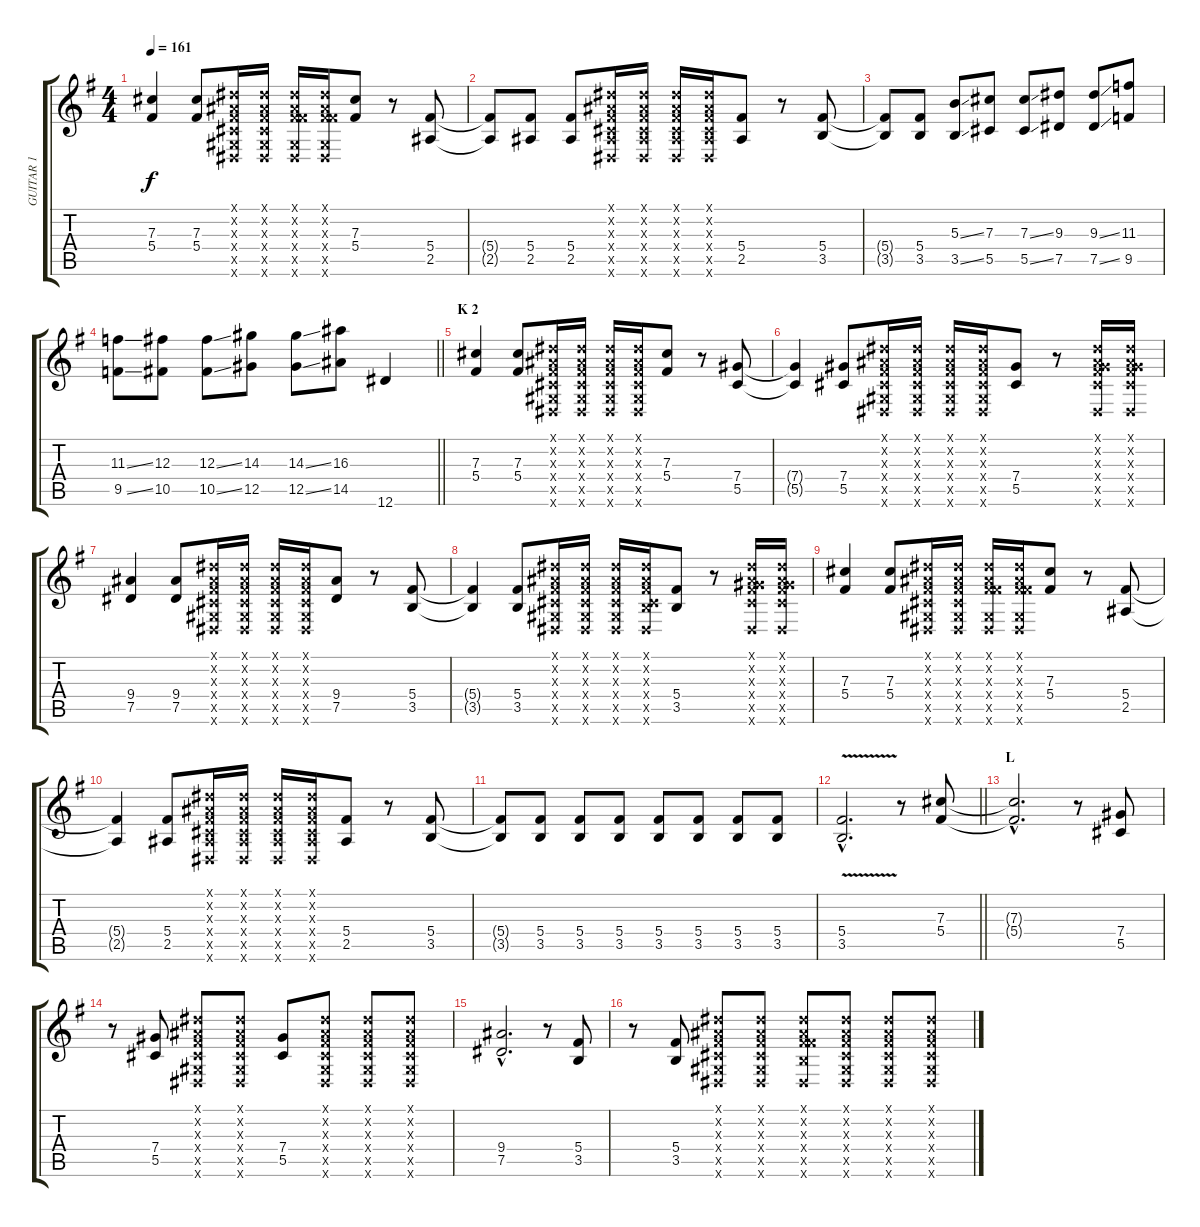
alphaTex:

\track ("GUITAR 1" "GUITAR 1") {instrument distortionguitar}
\staff {score tabs}
\tuning (Eb4 Bb3 Gb3 Db3 Ab2 Eb2) {hide}
\ts (4 4)
\tempo 161
\clef g2
\ks g
(7.3 5.4).4{dy f} (7.3 5.4).8 (0.1{x} 0.2{x} 0.3{x} 0.4{x} 0.5{x} 0.6{x}).16 (0.1{x} 0.2{x} 0.3{x} 0.4{x} 0.5{x} 0.6{x}).16 (0.1{x} 0.2{x} 0.3{x} 5.4{x} 0.5{x} 0.6{x}).16 (0.1{x} 0.2{x} 0.3{x} 5.4{x} 0.5{x} 0.6{x}).16 (7.3 5.4).8 r.8 (5.4 2.5).8 |
(5.4{t} 2.5{t}).8 (5.4 2.5).8 (5.4 2.5).8 (0.1{x} 0.2{x} 0.3{x} 0.4{x} 2.5{x} 0.6{x}).16 (0.1{x} 0.2{x} 0.3{x} 0.4{x} 2.5{x} 0.6{x}).16 (0.1{x} 0.2{x} 0.3{x} 0.4{x} 2.5{x} 0.6{x}).16 (0.1{x} 0.2{x} 0.3{x} 0.4{x} 2.5{x} 0.6{x}).16 (5.4 2.5).8 r.8 (5.4 3.5).8 |
(5.4{t} 3.5{t}).8 (5.4 3.5).8 (5.3{ss} 3.5{ss}).8 (7.3 5.5).8 (7.3{ss} 5.5{ss}).8 (9.3 7.5).8 (9.3{ss} 7.5{ss}).8 (11.3 9.5).8 |
\barLineRight lightlight
(11.3{ss} 9.5{ss}).8 (12.3 10.5).8 (12.3{ss} 10.5{ss}).8 (14.3 12.5).8 (14.3{ss} 12.5{ss}).8 (16.3 14.5).8 12.6.4 |
\section ("" "K 2")
(7.3 5.4).4{volume 10 balance 13 instrument distortionguitar} (7.3 5.4).8 (0.1{x} 0.2{x} 0.3{x} 0.4{x} 0.5{x} 0.6{x}).16 (0.1{x} 0.2{x} 0.3{x} 0.4{x} 0.5{x} 0.6{x}).16 (0.1{x} 0.2{x} 0.3{x} 0.4{x} 0.5{x} 0.6{x}).16 (0.1{x} 0.2{x} 0.3{x} 0.4{x} 0.5{x} 0.6{x}).16 (7.3 5.4).8 r.8 (7.4 5.5).8 |
(7.4{t} 5.5{t}).4 (7.4 5.5).8 (0.1{x} 0.2{x} 0.3{x} 0.4{x} 0.5{x} 0.6{x}).16 (0.1{x} 0.2{x} 0.3{x} 0.4{x} 0.5{x} 0.6{x}).16 (0.1{x} 0.2{x} 0.3{x} 0.4{x} 0.5{x} 0.6{x}).16 (0.1{x} 0.2{x} 0.3{x} 0.4{x} 0.5{x} 0.6{x}).16 (7.4 5.5).8 r.8 (0.1{x} 0.2{x} 0.3{x} 7.4{x} 5.5{x} 0.6{x}).16 (0.1{x} 0.2{x} 0.3{x} 7.4{x} 5.5{x} 0.6{x}).16 |
(9.4 7.5).4 (9.4 7.5).8 (0.1{x} 0.2{x} 0.3{x} 0.4{x} 0.5{x} 0.6{x}).16 (0.1{x} 0.2{x} 0.3{x} 0.4{x} 0.5{x} 0.6{x}).16 (0.1{x} 0.2{x} 0.3{x} 0.4{x} 0.5{x} 0.6{x}).16 (0.1{x} 0.2{x} 0.3{x} 0.4{x} 0.5{x} 0.6{x}).16 (9.4 7.5).8 r.8 (5.4 3.5).8 |
(5.4{t} 3.5{t}).4 (5.4 3.5).8 (0.1{x} 0.2{x} 0.3{x} 0.4{x} 0.5{x} 0.6{x}).16 (0.1{x} 0.2{x} 0.3{x} 0.4{x} 0.5{x} 0.6{x}).16 (0.1{x} 0.2{x} 0.3{x} 0.4{x} 0.5{x} 0.6{x}).16 (0.1{x} 0.2{x} 0.3{x} 0.4{x} 3.5{x} 0.6{x}).16 (5.4 3.5).8 r.8 (0.1{x} 0.2{x} 0.3{x} 7.4{x} 5.5{x} 0.6{x}).16 (0.1{x} 0.2{x} 0.3{x} 7.4{x} 5.5{x} 0.6{x}).16 |
(7.3 5.4).4 (7.3 5.4).8 (0.1{x} 0.2{x} 0.3{x} 0.4{x} 0.5{x} 0.6{x}).16 (0.1{x} 0.2{x} 0.3{x} 0.4{x} 0.5{x} 0.6{x}).16 (0.1{x} 0.2{x} 0.3{x} 5.4{x} 0.5{x} 0.6{x}).16 (0.1{x} 0.2{x} 0.3{x} 5.4{x} 0.5{x} 0.6{x}).16 (7.3 5.4).8 r.8 (5.4 2.5).8 |
(5.4{t} 2.5{t}).4 (5.4 2.5).8 (0.1{x} 0.2{x} 0.3{x} 0.4{x} 2.5{x} 0.6{x}).16 (0.1{x} 0.2{x} 0.3{x} 0.4{x} 2.5{x} 0.6{x}).16 (0.1{x} 0.2{x} 0.3{x} 0.4{x} 2.5{x} 0.6{x}).16 (0.1{x} 0.2{x} 0.3{x} 0.4{x} 2.5{x} 0.6{x}).16 (5.4 2.5).8 r.8 (5.4 3.5).8 |
(5.4{t} 3.5{t}).8 (5.4 3.5).8 (5.4 3.5).8 (5.4 3.5).8 (5.4 3.5).8 (5.4 3.5).8 (5.4 3.5).8 (5.4 3.5).8 |
\barLineRight lightlight
(5.4{v hac} 3.5{v hac}).2{d} r.8 (7.3 5.4).8 |
\section ("" "L")
(7.3{hac t} 5.4{hac t}).2{d} r.8 (7.4 5.5).8 |
r.8 (7.4 5.5).8 (0.1{x} 0.2{x} 0.3{x} 0.4{x} 0.5{x} 0.6{x}).8 (0.1{x} 0.2{x} 0.3{x} 0.4{x} 0.5{x} 0.6{x}).8 (7.4 5.5).8 (0.1{x} 0.2{x} 0.3{x} 0.4{x} 0.5{x} 0.6{x}).8 (0.1{x} 0.2{x} 0.3{x} 0.4{x} 0.5{x} 0.6{x}).8 (0.1{x} 0.2{x} 0.3{x} 0.4{x} 0.5{x} 0.6{x}).8 |
(9.4{hac} 7.5{hac}).2{d} r.8 (5.4 3.5).8 |
r.8 (5.4 3.5).8 (0.1{x} 0.2{x} 0.3{x} 0.4{x} 0.5{x} 0.6{x}).8 (0.1{x} 0.2{x} 0.3{x} 0.4{x} 0.5{x} 0.6{x}).8 (0.1{x} 0.2{x} 0.3{x} 5.4{x} 3.5{x} 0.6{x}).8 (0.1{x} 0.2{x} 0.3{x} 0.4{x} 0.5{x} 0.6{x}).8 (0.1{x} 0.2{x} 0.3{x} 0.4{x} 0.5{x} 0.6{x}).8 (0.1{x} 0.2{x} 0.3{x} 0.4{x} 0.5{x} 0.6{x}).8
